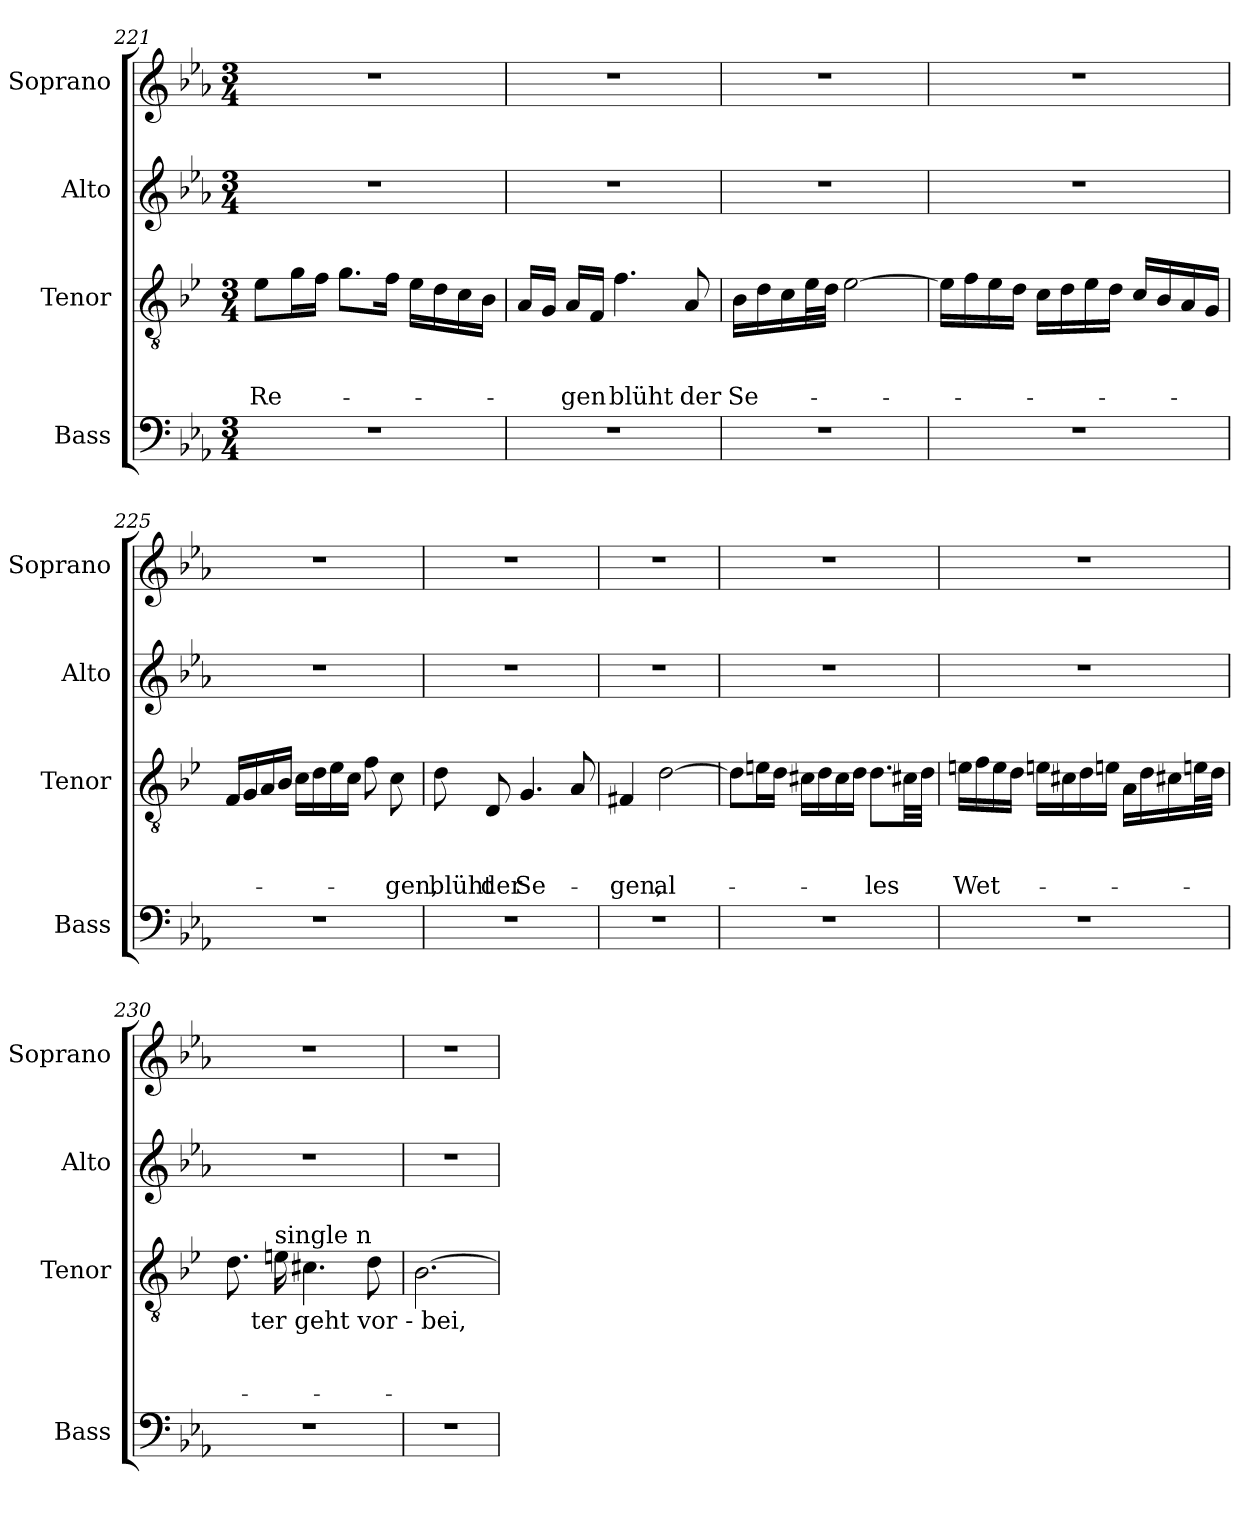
**kern	**kern	**text	**text	**text	**kern	**kern
*part4	*part3	*part3	*part3	*part3	*part2	*part1
*staff4	*staff3	*staff3	*staff3	*staff3	*staff2	*staff1
*I"Bass	*I"Tenor	*	*	*	*I"Alto	*I"Soprano
*I'Bass	*I'Tenor	*	*	*	*I'Alto	*I'Soprano
*clefF4	*clefGv2	*	*	*	*clefG2	*clefG2
*k[b-e-a-]	*k[b-e-]	*	*	*	*k[b-e-a-]	*k[b-e-a-]
*E-:	*B-:	*	*	*	*E-:	*E-:
*M3/4	*M3/4	*	*	*	*M3/4	*M3/4
=221	=221	=221	=221	=221	=221	=221
!	!	!	!	!LO:LY:b	!	!
2.r	8e-\L	.	.	Re-	2.r	2.r
.	16g\L	.	.	.	.	.
.	16f\JJ	.	.	.	.	.
.	8.g\L	.	.	.	.	.
.	16f\Jk	.	.	.	.	.
.	16e-\LL	.	.	.	.	.
.	16d\	.	.	.	.	.
.	16c\	.	.	.	.	.
.	16B-\JJ	.	.	.	.	.
=222	=222	=222	=222	=222	=222	=222
2.r	16A/LL	.	.	.	2.r	2.r
.	16G/JJ	.	.	.	.	.
!	!	!	!	!LO:LY:b	!	!
.	16A/LL	.	.	-gen	.	.
.	16F/JJ	.	.	.	.	.
!	!	!	!	!LO:LY:b	!	!
.	4.f\	.	.	blüht	.	.
!	!	!	!	!LO:LY:b	!	!
.	8A/	.	.	der	.	.
=223	=223	=223	=223	=223	=223	=223
!	!	!	!	!LO:LY:b	!	!
2.r	16B-\LL	.	.	Se-	2.r	2.r
.	16d\	.	.	.	.	.
.	16c\	.	.	.	.	.
.	32e-\L	.	.	.	.	.
.	32d\JJJ	.	.	.	.	.
.	[>2e-\	.	.	.	.	.
=224	=224	=224	=224	=224	=224	=224
2.r	16e-\LL]	.	.	.	2.r	2.r
.	16f\	.	.	.	.	.
.	16e-\	.	.	.	.	.
.	16d\JJ	.	.	.	.	.
.	16c\LL	.	.	.	.	.
.	16d\	.	.	.	.	.
.	16e-\	.	.	.	.	.
.	16d\JJ	.	.	.	.	.
.	16c/LL	.	.	.	.	.
.	16B-/	.	.	.	.	.
.	16A/	.	.	.	.	.
.	16G/JJ	.	.	.	.	.
!!LO:LB:g=z
=225	=225	=225	=225	=225	=225	=225
2.r	16F/LL	.	.	.	2.r	2.r
.	16G/	.	.	.	.	.
.	16A/	.	.	.	.	.
.	16B-/JJ	.	.	.	.	.
.	16c\LL	.	.	.	.	.
.	16d\	.	.	.	.	.
.	16e-\	.	.	.	.	.
.	16c\JJ	.	.	.	.	.
.	8f\	.	.	.	.	.
!	!	!	!	!LO:LY:b	!	!
.	8c\	.	.	-gen,	.	.
=226	=226	=226	=226	=226	=226	=226
!	!	!	!	!LO:LY:b	!	!
2.r	8d\	.	.	blüht	2.r	2.r
!	!	!	!	!LO:LY:b	!	!
.	8D/	.	.	der	.	.
!	!	!	!	!LO:LY:b	!	!
.	4.G/	.	.	Se-	.	.
.	8A/	.	.	.	.	.
=227	=227	=227	=227	=227	=227	=227
!	!	!	!	!LO:LY:b	!	!
2.r	4F#X/	.	.	-gen,	2.r	2.r
!	!	!	!	!LO:LY:b	!	!
.	[>2d\	.	.	al-	.	.
=228	=228	=228	=228	=228	=228	=228
2.r	8d\L]	.	.	.	2.r	2.r
.	16en\L	.	.	.	.	.
.	16d\JJ	.	.	.	.	.
.	16c#X\LL	.	.	.	.	.
.	16d\	.	.	.	.	.
.	16c#\	.	.	.	.	.
.	16d\JJ	.	.	.	.	.
!	!	!	!	!LO:LY:b	!	!
.	8.d\L	.	.	-les	.	.
.	32c#X\LL	.	.	.	.	.
.	32d\JJJ	.	.	.	.	.
=229	=229	=229	=229	=229	=229	=229
!	!	!	!	!LO:LY:b	!	!
2.r	16en\LL	.	.	Wet-	2.r	2.r
.	16f\	.	.	.	.	.
.	16e\	.	.	.	.	.
.	16d\JJ	.	.	.	.	.
.	16en\LL	.	.	.	.	.
.	16c#X\	.	.	.	.	.
.	16d\	.	.	.	.	.
.	16en\JJ	.	.	.	.	.
.	16A\LL	.	.	.	.	.
.	16d\	.	.	.	.	.
.	16c#X\	.	.	.	.	.
.	32en\L	.	.	.	.	.
.	32d\JJJ	.	.	.	.	.
!!LO:LB:g=z
=230	=230	=230	=230	=230	=230	=230
!	!LO:TX:b:t=-	!	!	!	!	!
*	*^	*	*	*	*	*
2.r	8.d\	16.ryy	.	.	.	2.r	2.r
!	!	!LO:TX:b:t=ter geht vor - bei,	!	!	!	!	!
.	.	2ryy	.	.	.	.	.
!	!LO:TX:a:t=single n	!	!	!	!	!	!
.	16e\	.	.	.	.	.	.
.	4.c#X\	.	.	.	.	.	.
.	.	8ryy	.	.	.	.	.
.	8d\	.	.	.	.	.	.
.	.	32ryy	.	.	.	.	.
*	*v	*v	*	*	*	*	*
=231	=231	=231	=231	=231	=231	=231
2.r	[>2.B-\	.	.	.	2.r	2.r
=	=	=	=	=	=	=
*-	*-	*-	*-	*-	*-	*-
